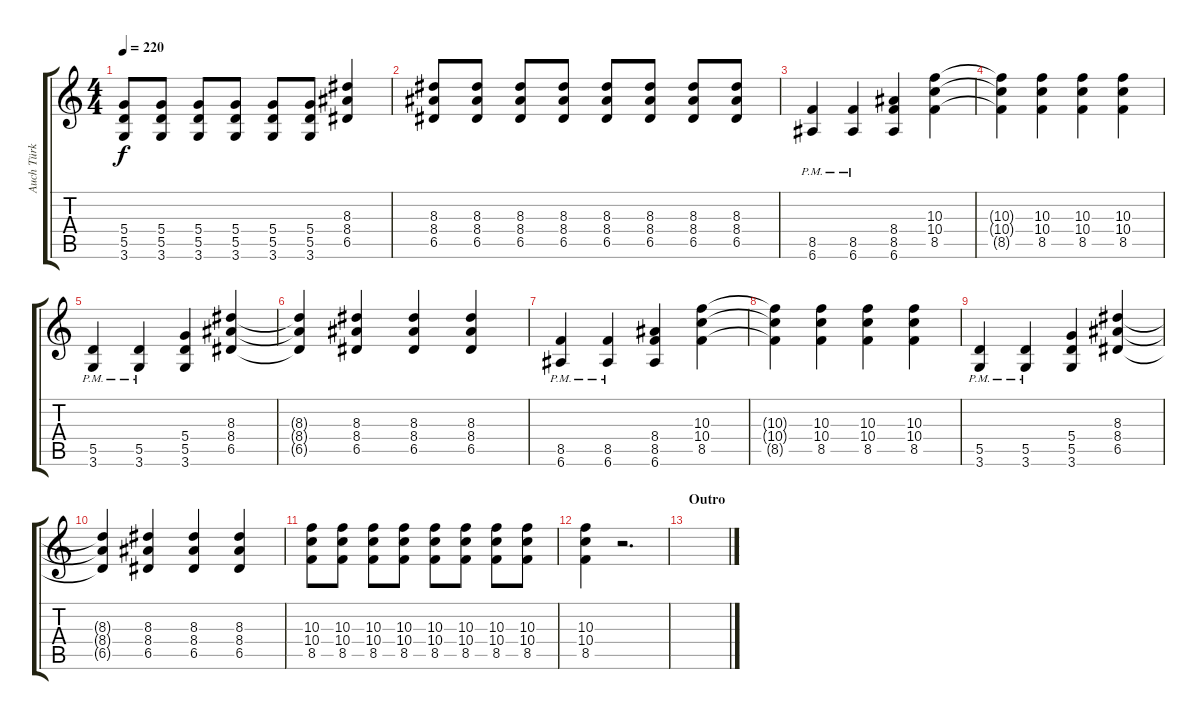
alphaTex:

\track ("Auch Türk" "Auch Türk") {instrument distortionguitar}
\staff {score tabs}
\tuning (E4 B3 G3 D3 A2 E2) {hide}
\ts (4 4)
\tempo 220
\clef g2
\ks c
(5.4 5.5 3.6).8{dy f volume 13} (5.4 5.5 3.6).8 (5.4 5.5 3.6).8 (5.4 5.5 3.6).8 (5.4 5.5 3.6).8 (5.4 5.5 3.6).8 (8.3 8.4 6.5).4 |
(8.3 8.4 6.5).8 (8.3 8.4 6.5).8 (8.3 8.4 6.5).8 (8.3 8.4 6.5).8 (8.3 8.4 6.5).8 (8.3 8.4 6.5).8 (8.3 8.4 6.5).8 (8.3 8.4 6.5).8 |
(8.5{pm} 6.6{pm}).4 (8.5{pm} 6.6{pm}).4 (8.4 8.5 6.6).4 (10.3 10.4 8.5).4 |
(10.3{t} 10.4{t} 8.5{t}).4 (10.3 10.4 8.5).4 (10.3 10.4 8.5).4 (10.3 10.4 8.5).4 |
(5.5{pm} 3.6{pm}).4 (5.5{pm} 3.6{pm}).4 (5.4 5.5 3.6).4 (8.3 8.4 6.5).4 |
(8.3{t} 8.4{t} 6.5{t}).4 (8.3 8.4 6.5).4 (8.3 8.4 6.5).4 (8.3 8.4 6.5).4 |
(8.5{pm} 6.6{pm}).4 (8.5{pm} 6.6{pm}).4 (8.4 8.5 6.6).4 (10.3 10.4 8.5).4 |
(10.3{t} 10.4{t} 8.5{t}).4 (10.3 10.4 8.5).4 (10.3 10.4 8.5).4 (10.3 10.4 8.5).4 |
(5.5{pm} 3.6{pm}).4 (5.5{pm} 3.6{pm}).4 (5.4 5.5 3.6).4 (8.3 8.4 6.5).4 |
(8.3{t} 8.4{t} 6.5{t}).4 (8.3 8.4 6.5).4 (8.3 8.4 6.5).4 (8.3 8.4 6.5).4 |
(10.3 10.4 8.5).8 (10.3 10.4 8.5).8 (10.3 10.4 8.5).8 (10.3 10.4 8.5).8 (10.3 10.4 8.5).8 (10.3 10.4 8.5).8 (10.3 10.4 8.5).8 (10.3 10.4 8.5).8 |
(10.3 10.4 8.5).4 r.2{d} |
\section ("" "Outro")
